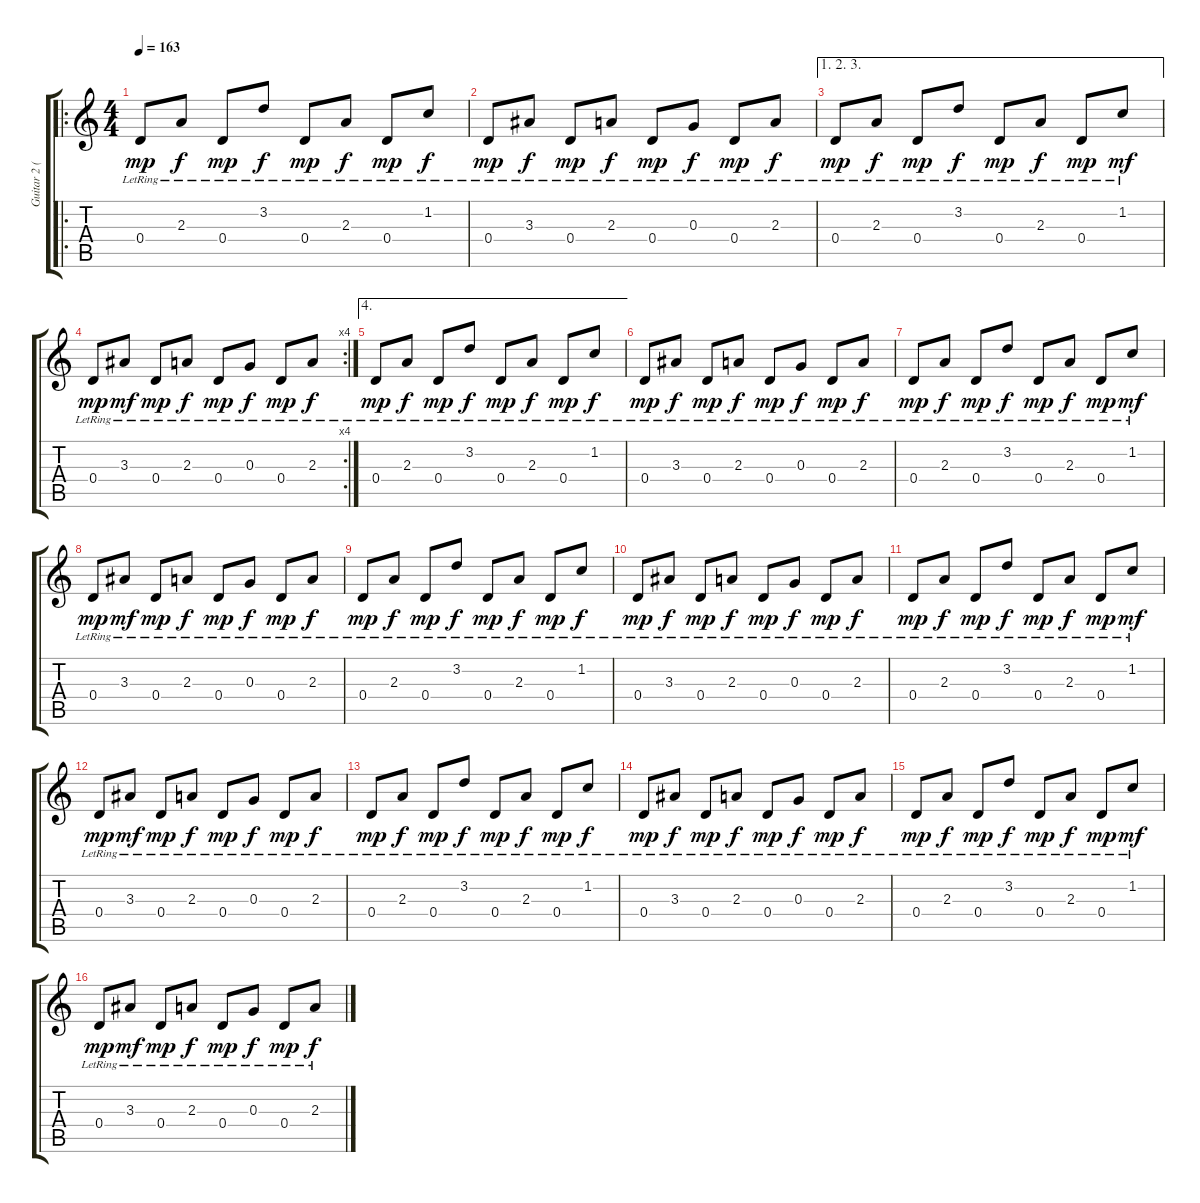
\track ("Guitar 2 (Clean)" "Guitar 2 (") {instrument electricguitarclean}
\staff {score tabs}
\tuning (E4 B3 G3 D3 A2 E2) {hide}
\ro
\ts (4 4)
\tempo 163
\clef g2
\ks c
0.4{lr}.8{dy mp instrument electricguitarclean} 2.3{lr}.8{dy f} 0.4{lr}.8{dy mp} 3.2{lr}.8{dy f} 0.4{lr}.8{dy mp} 2.3{lr}.8{dy f} 0.4{lr}.8{dy mp} 1.2{lr}.8{dy f} |
0.4{lr}.8{dy mp} 3.3{lr}.8{dy f} 0.4{lr}.8{dy mp} 2.3{lr}.8{dy f} 0.4{lr}.8{dy mp} 0.3{lr}.8{dy f} 0.4{lr}.8{dy mp} 2.3{lr}.8{dy f} |
\ae (1 2 3)
0.4{lr}.8{dy mp} 2.3{lr}.8{dy f} 0.4{lr}.8{dy mp} 3.2{lr}.8{dy f} 0.4{lr}.8{dy mp} 2.3{lr}.8{dy f} 0.4{lr}.8{dy mp} 1.2{lr}.8{dy mf} |
\rc 4
0.4{lr}.8{dy mp} 3.3{lr}.8{dy mf} 0.4{lr}.8{dy mp} 2.3{lr}.8{dy f} 0.4{lr}.8{dy mp} 0.3{lr}.8{dy f} 0.4{lr}.8{dy mp} 2.3{lr}.8{dy f} |
\ae 4
0.4{lr}.8{dy mp} 2.3{lr}.8{dy f} 0.4{lr}.8{dy mp} 3.2{lr}.8{dy f} 0.4{lr}.8{dy mp} 2.3{lr}.8{dy f} 0.4{lr}.8{dy mp} 1.2{lr}.8{dy f} |
0.4{lr}.8{dy mp} 3.3{lr}.8{dy f} 0.4{lr}.8{dy mp} 2.3{lr}.8{dy f} 0.4{lr}.8{dy mp} 0.3{lr}.8{dy f} 0.4{lr}.8{dy mp} 2.3{lr}.8{dy f} |
0.4{lr}.8{dy mp} 2.3{lr}.8{dy f} 0.4{lr}.8{dy mp} 3.2{lr}.8{dy f} 0.4{lr}.8{dy mp} 2.3{lr}.8{dy f} 0.4{lr}.8{dy mp} 1.2{lr}.8{dy mf} |
0.4{lr}.8{dy mp} 3.3{lr}.8{dy mf} 0.4{lr}.8{dy mp} 2.3{lr}.8{dy f} 0.4{lr}.8{dy mp} 0.3{lr}.8{dy f} 0.4{lr}.8{dy mp} 2.3{lr}.8{dy f} |
0.4{lr}.8{dy mp} 2.3{lr}.8{dy f} 0.4{lr}.8{dy mp} 3.2{lr}.8{dy f} 0.4{lr}.8{dy mp} 2.3{lr}.8{dy f} 0.4{lr}.8{dy mp} 1.2{lr}.8{dy f} |
0.4{lr}.8{dy mp} 3.3{lr}.8{dy f} 0.4{lr}.8{dy mp} 2.3{lr}.8{dy f} 0.4{lr}.8{dy mp} 0.3{lr}.8{dy f} 0.4{lr}.8{dy mp} 2.3{lr}.8{dy f} |
0.4{lr}.8{dy mp} 2.3{lr}.8{dy f} 0.4{lr}.8{dy mp} 3.2{lr}.8{dy f} 0.4{lr}.8{dy mp} 2.3{lr}.8{dy f} 0.4{lr}.8{dy mp} 1.2{lr}.8{dy mf} |
0.4{lr}.8{dy mp} 3.3{lr}.8{dy mf} 0.4{lr}.8{dy mp} 2.3{lr}.8{dy f} 0.4{lr}.8{dy mp} 0.3{lr}.8{dy f} 0.4{lr}.8{dy mp} 2.3{lr}.8{dy f} |
0.4{lr}.8{dy mp} 2.3{lr}.8{dy f} 0.4{lr}.8{dy mp} 3.2{lr}.8{dy f} 0.4{lr}.8{dy mp} 2.3{lr}.8{dy f} 0.4{lr}.8{dy mp} 1.2{lr}.8{dy f} |
0.4{lr}.8{dy mp} 3.3{lr}.8{dy f} 0.4{lr}.8{dy mp} 2.3{lr}.8{dy f} 0.4{lr}.8{dy mp} 0.3{lr}.8{dy f} 0.4{lr}.8{dy mp} 2.3{lr}.8{dy f} |
0.4{lr}.8{dy mp} 2.3{lr}.8{dy f} 0.4{lr}.8{dy mp} 3.2{lr}.8{dy f} 0.4{lr}.8{dy mp} 2.3{lr}.8{dy f} 0.4{lr}.8{dy mp} 1.2{lr}.8{dy mf} |
0.4{lr}.8{dy mp} 3.3{lr}.8{dy mf} 0.4{lr}.8{dy mp} 2.3{lr}.8{dy f} 0.4{lr}.8{dy mp} 0.3{lr}.8{dy f} 0.4{lr}.8{dy mp} 2.3{lr}.8{dy f}
